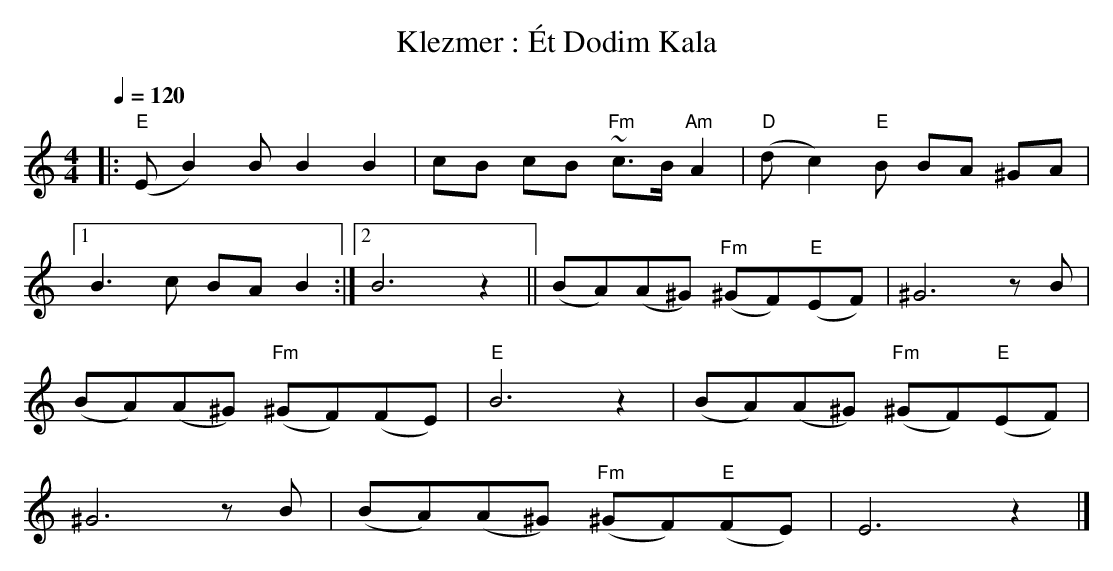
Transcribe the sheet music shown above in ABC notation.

X:1
T:Klezmer : Ét Dodim Kala
L:1/8
M:4/4
Q:1/4=120
K:Am
|: "E"(EB2) B B2 B2 | cB cB "Fm"~c>B "Am"A2 | "D"(d c2) "E"B BA ^GA |1
B3 c BA B2 :|2 B6 z2 || (BA)(A^G) "Fm"(^GF)"E"(EF) | ^G6 zB |
(BA)(A^G) "Fm"(^GF)(FE) | "E"B6 z2 | (BA)(A^G) "Fm"(^GF)"E"(EF) |
^G6 zB | (BA)(A^G) "Fm"(^GF)"E"(FE) | E6 z2 |]
